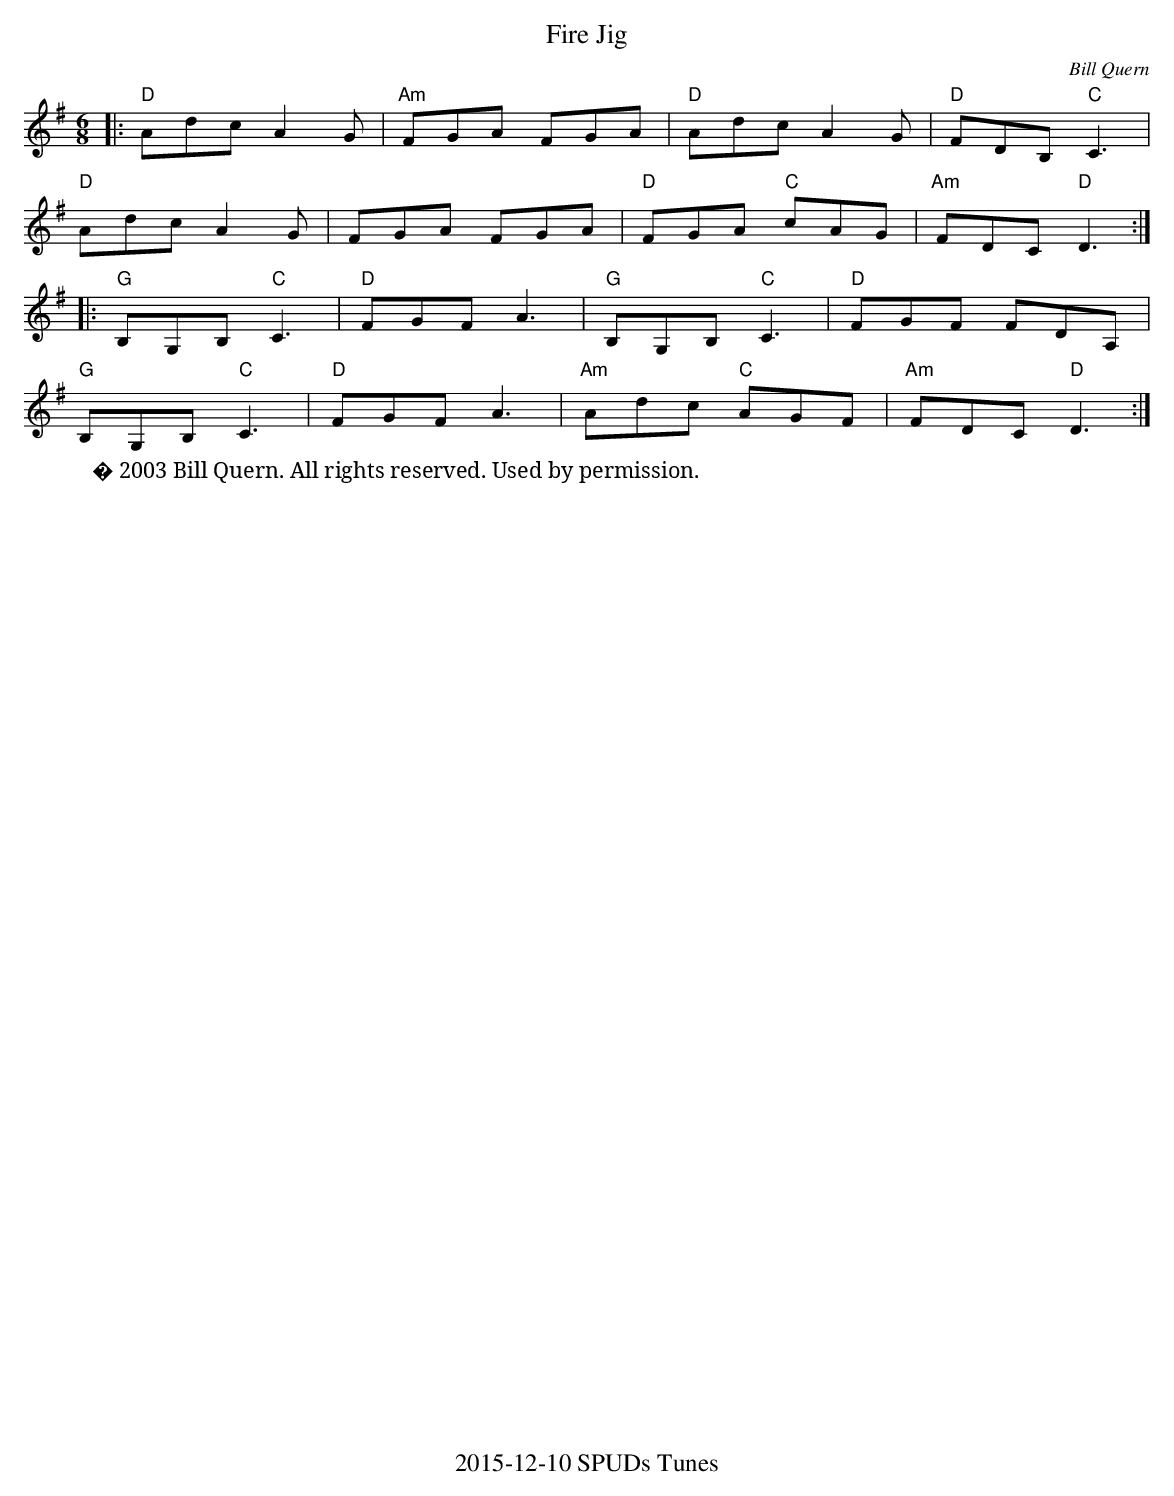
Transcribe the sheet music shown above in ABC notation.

X:1
T:Fire Jig
C:Bill Quern
M:6/8
L:1/8
K:Dmix
|:"D"AdcA2G|"Am"FGA FGA|"D"AdcA2G|"D"FDB,"C"C3|
"D"AdcA2G|FGA FGA|"D"FGA "C"cAG|"Am"FDC"D"D3:|
|:"G"B,G,B,"C"C3|"D"FGFA3|"G"B,G,B,"C"C3|"D"FGF FDA,|
"G"B,G,B,"C"C3|"D"FGFA3|"Am"Adc "C"AGF|"Am"FDC"D"D3:|
W: � 2003 Bill Quern. All rights reserved. Used by permission.
